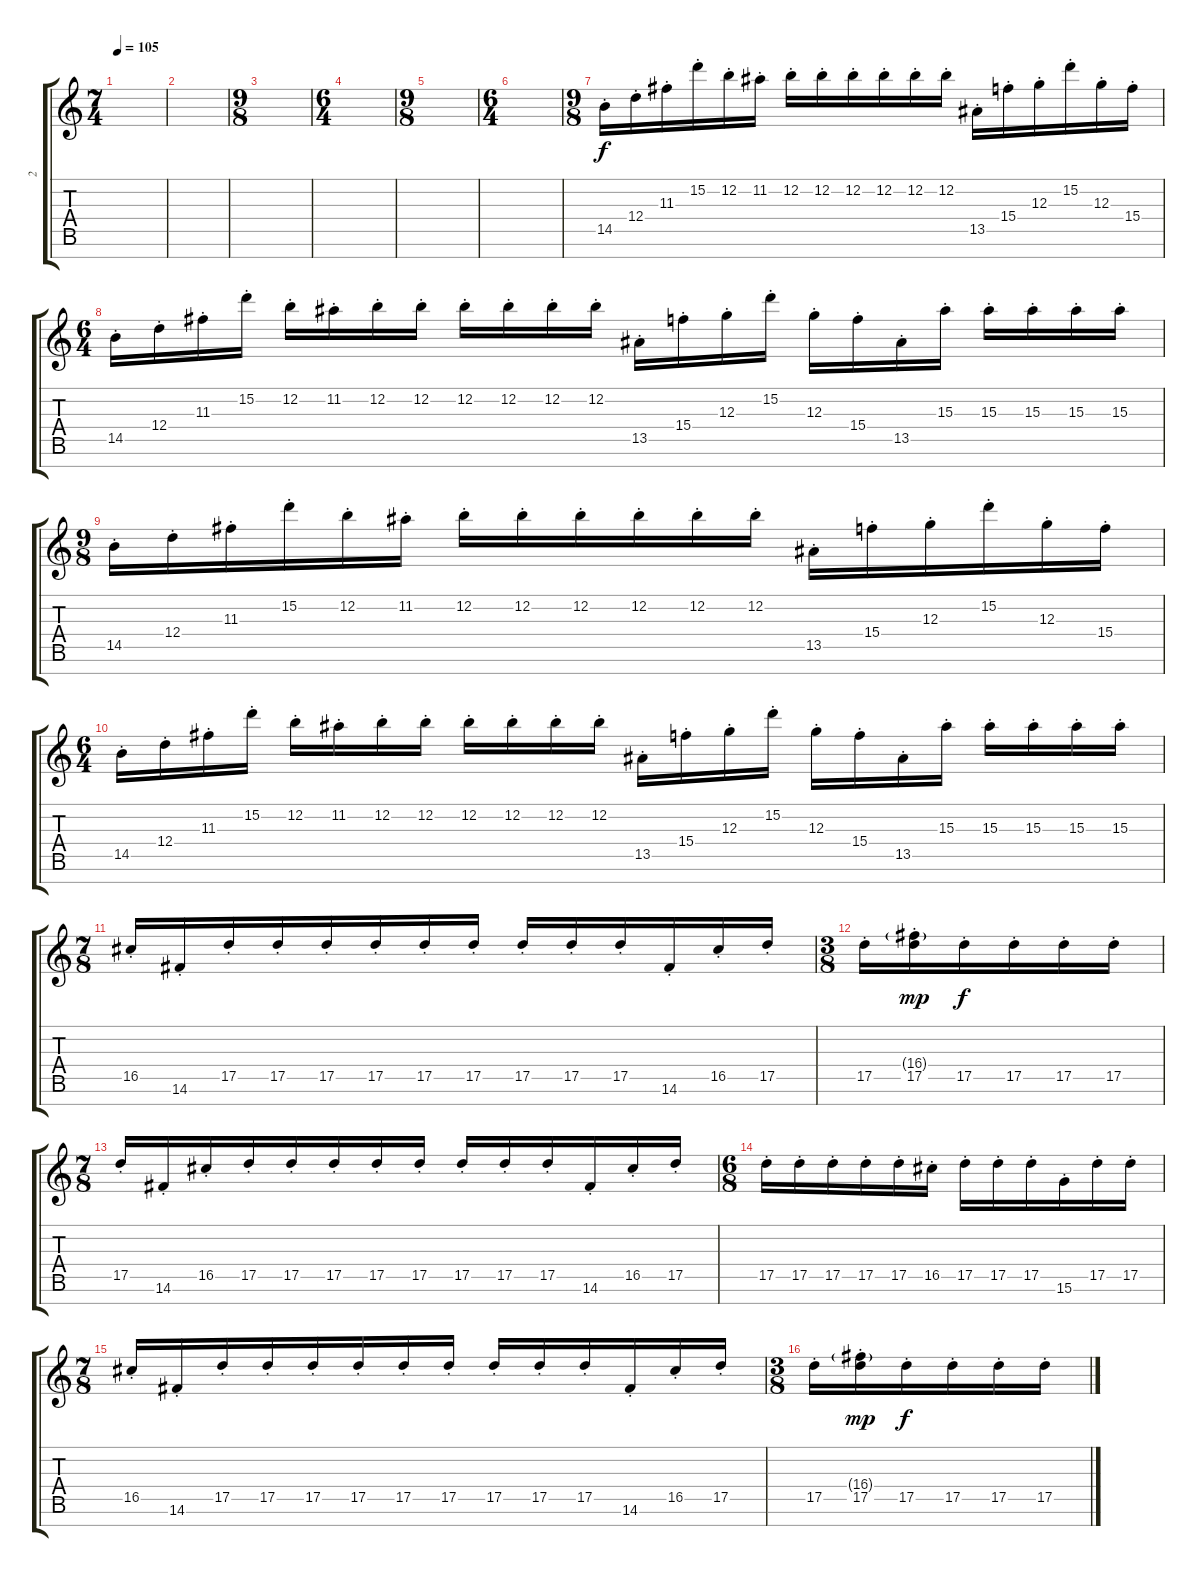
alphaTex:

\track ("2" "2") {instrument electricbasspick}
\staff {score tabs}
\tuning (E4 B3 G3 D3 A2 E2 B1) {hide}
\ts (7 4)
\tempo 105
\clef g2
\ks c
|
|
\ts (9 8)
|
\ts (6 4)
|
\ts (9 8)
|
\ts (6 4)
|
\ts (9 8)
14.5{st}.16 12.4{st}.16 11.3{st}.16 15.2{st}.16 12.2{st}.16 11.2{st}.16 12.2{st}.16 12.2{st}.16 12.2{st}.16 12.2{st}.16 12.2{st}.16 12.2{st}.16 13.5{st}.16 15.4{st}.16 12.3{st}.16 15.2{st}.16 12.3{st}.16 15.4{st}.16 |
\ts (6 4)
14.5{st}.16 12.4{st}.16 11.3{st}.16 15.2{st}.16 12.2{st}.16 11.2{st}.16 12.2{st}.16 12.2{st}.16 12.2{st}.16 12.2{st}.16 12.2{st}.16 12.2{st}.16 13.5{st}.16 15.4{st}.16 12.3{st}.16 15.2{st}.16 12.3{st}.16 15.4{st}.16 13.5{st}.16 15.3{st}.16 15.3{st}.16 15.3{st}.16 15.3{st}.16 15.3{st}.16 |
\ts (9 8)
14.5{st}.16 12.4{st}.16 11.3{st}.16 15.2{st}.16 12.2{st}.16 11.2{st}.16 12.2{st}.16 12.2{st}.16 12.2{st}.16 12.2{st}.16 12.2{st}.16 12.2{st}.16 13.5{st}.16 15.4{st}.16 12.3{st}.16 15.2{st}.16 12.3{st}.16 15.4{st}.16 |
\ts (6 4)
14.5{st}.16 12.4{st}.16 11.3{st}.16 15.2{st}.16 12.2{st}.16 11.2{st}.16 12.2{st}.16 12.2{st}.16 12.2{st}.16 12.2{st}.16 12.2{st}.16 12.2{st}.16 13.5{st}.16 15.4{st}.16 12.3{st}.16 15.2{st}.16 12.3{st}.16 15.4{st}.16 13.5{st}.16 15.3{st}.16 15.3{st}.16 15.3{st}.16 15.3{st}.16 15.3{st}.16 |
\ts (7 8)
16.5{st}.16 14.6{st}.16 17.5{st}.16 17.5{st}.16 17.5{st}.16 17.5{st}.16 17.5{st}.16 17.5{st}.16 17.5{st}.16 17.5{st}.16 17.5{st}.16 14.6{st}.16 16.5{st}.16 17.5{st}.16 |
\ts (3 8)
17.5{st}.16 (16.4{g st} 17.5).16{dy mp} 17.5{st}.16{dy f} 17.5{st}.16 17.5{st}.16 17.5{st}.16 |
\ts (7 8)
17.5{st}.16 14.6{st}.16 16.5{st}.16 17.5{st}.16 17.5{st}.16 17.5{st}.16 17.5{st}.16 17.5{st}.16 17.5{st}.16 17.5{st}.16 17.5{st}.16 14.6{st}.16 16.5{st}.16 17.5{st}.16 |
\ts (6 8)
17.5{st}.16 17.5{st}.16 17.5{st}.16 17.5{st}.16 17.5{st}.16 16.5{st}.16 17.5{st}.16 17.5{st}.16 17.5{st}.16 15.6{st}.16 17.5{st}.16 17.5{st}.16 |
\ts (7 8)
16.5{st}.16 14.6{st}.16 17.5{st}.16 17.5{st}.16 17.5{st}.16 17.5{st}.16 17.5{st}.16 17.5{st}.16 17.5{st}.16 17.5{st}.16 17.5{st}.16 14.6{st}.16 16.5{st}.16 17.5{st}.16 |
\ts (3 8)
17.5{st}.16 (16.4{g st} 17.5).16{dy mp} 17.5{st}.16{dy f} 17.5{st}.16 17.5{st}.16 17.5{st}.16
